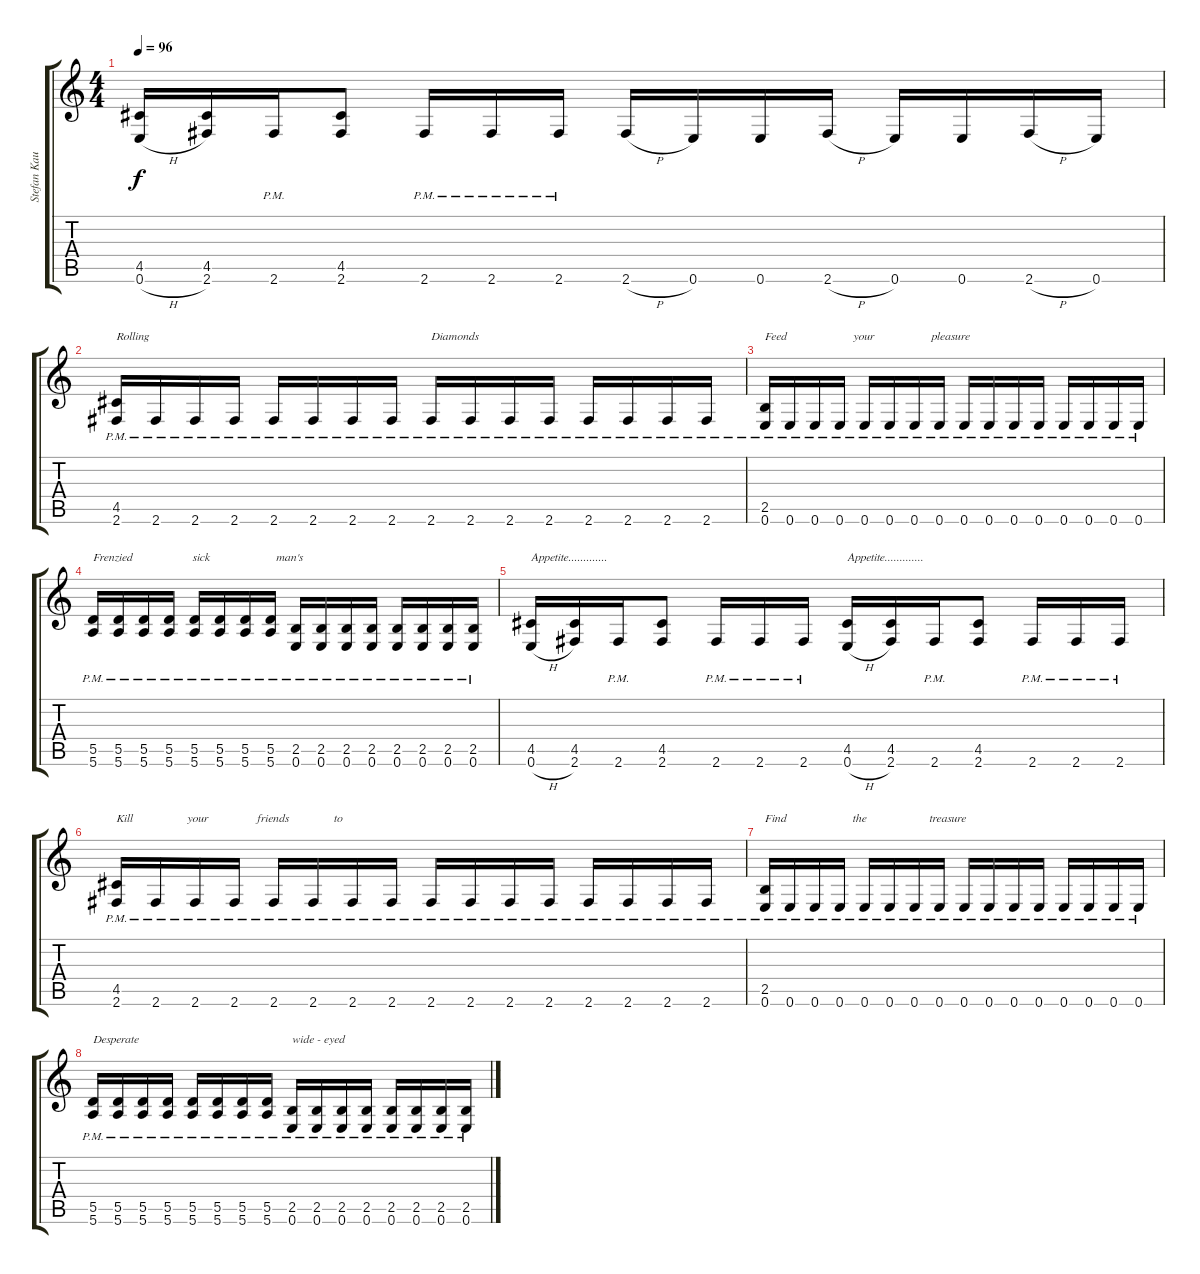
\track ("Stefan Kaufmann" "Stefan Kau") {instrument distortionguitar}
\staff {score tabs}
\tuning (E4 B3 G3 D3 A2 E2) {hide}
\ts (4 4)
\tempo 96
\clef g2
\ks c
(4.5 0.6{h}).16{dy f} (4.5 2.6).16 2.6{pm}.16 (4.5 2.6).8 2.6{pm}.16 2.6{pm}.16 2.6{pm}.16 2.6{h}.16 0.6.16 0.6.16 2.6{h}.16 0.6.16 0.6.16 2.6{h}.16 0.6.16 |
(4.5{pm} 2.6{pm}).16{txt "Rolling"} 2.6{pm}.16 2.6{pm}.16 2.6{pm}.16 2.6{pm}.16 2.6{pm}.16 2.6{pm}.16 2.6{pm}.16 2.6{pm}.16{txt "Diamonds"} 2.6{pm}.16 2.6{pm}.16 2.6{pm}.16 2.6{pm}.16 2.6{pm}.16 2.6{pm}.16 2.6{pm}.16 |
(2.5{pm} 0.6{pm}).16{txt "Feed                      your                   pleasure"} 0.6{pm}.16 0.6{pm}.16 0.6{pm}.16 0.6{pm}.16 0.6{pm}.16 0.6{pm}.16 0.6{pm}.16 0.6{pm}.16 0.6{pm}.16 0.6{pm}.16 0.6{pm}.16 0.6{pm}.16 0.6{pm}.16 0.6{pm}.16 0.6{pm}.16 |
(5.5{pm} 5.6{pm}).16{txt "Frenzied                    sick                      man's"} (5.5{pm} 5.6{pm}).16 (5.5{pm} 5.6{pm}).16 (5.5{pm} 5.6{pm}).16 (5.5{pm} 5.6{pm}).16 (5.5{pm} 5.6{pm}).16 (5.5{pm} 5.6{pm}).16 (5.5{pm} 5.6{pm}).16 (2.5{pm} 0.6{pm}).16 (2.5{pm} 0.6{pm}).16 (2.5{pm} 0.6{pm}).16 (2.5{pm} 0.6{pm}).16 (2.5{pm} 0.6{pm}).16 (2.5{pm} 0.6).16 (2.5{pm} 0.6).16 (2.5{pm} 0.6).16 |
(4.5 0.6{h}).16{txt "Appetite............."} (4.5 2.6).16 2.6{pm}.16 (4.5 2.6).8 2.6{pm}.16 2.6{pm}.16 2.6{pm}.16 (4.5 0.6{h}).16{txt "Appetite............."} (4.5 2.6).16 2.6{pm}.16 (4.5 2.6).8 2.6{pm}.16 2.6{pm}.16 2.6{pm}.16 |
(4.5{pm} 2.6{pm}).16{txt "Kill                  your                friends               to"} 2.6{pm}.16 2.6{pm}.16 2.6{pm}.16 2.6{pm}.16 2.6{pm}.16 2.6{pm}.16 2.6{pm}.16 2.6{pm}.16 2.6{pm}.16 2.6{pm}.16 2.6{pm}.16 2.6{pm}.16 2.6{pm}.16 2.6{pm}.16 2.6{pm}.16 |
(2.5{pm} 0.6{pm}).16{txt "Find                      the                     treasure"} 0.6{pm}.16 0.6{pm}.16 0.6{pm}.16 0.6{pm}.16 0.6{pm}.16 0.6{pm}.16 0.6{pm}.16 0.6{pm}.16 0.6{pm}.16 0.6{pm}.16 0.6{pm}.16 0.6{pm}.16 0.6{pm}.16 0.6{pm}.16 0.6{pm}.16 |
(5.5{pm} 5.6{pm}).16{txt "Desperate"} (5.5{pm} 5.6{pm}).16 (5.5{pm} 5.6{pm}).16 (5.5{pm} 5.6{pm}).16 (5.5{pm} 5.6{pm}).16 (5.5{pm} 5.6{pm}).16 (5.5{pm} 5.6{pm}).16 (5.5{pm} 5.6{pm}).16 (2.5{pm} 0.6{pm}).16{txt "wide - eyed"} (2.5{pm} 0.6{pm}).16 (2.5{pm} 0.6{pm}).16 (2.5{pm} 0.6{pm}).16 (2.5{pm} 0.6{pm}).16 (2.5{pm} 0.6{pm}).16 (2.5{pm} 0.6{pm}).16 (2.5{pm} 0.6{pm}).16
